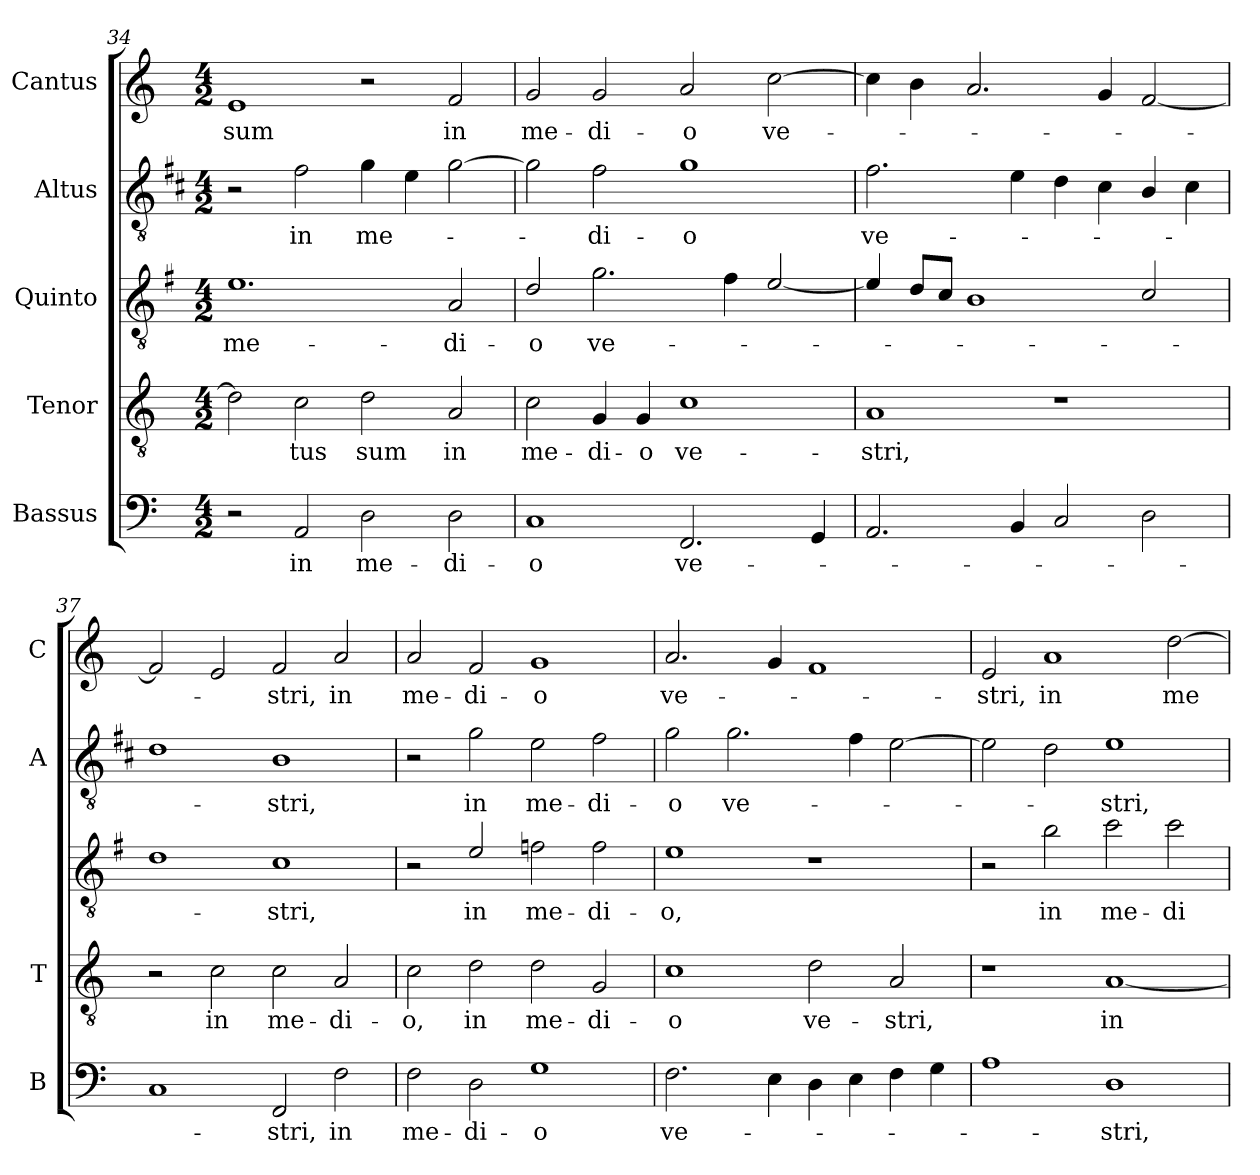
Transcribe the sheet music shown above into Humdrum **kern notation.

**kern	**text	**kern	**text	**kern	**text	**kern	**text	**kern	**text
*part5	*part5	*part4	*part4	*part3	*part3	*part2	*part2	*part1	*part1
*staff5	*staff5	*staff4	*staff4	*staff3	*staff3	*staff2	*staff2	*staff1	*staff1
*I"Bassus	*	*I"Tenor	*	*I"Quinto	*	*I"Altus	*	*I"Cantus	*
*I'B	*	*I'T	*	*	*	*I'A	*	*I'C	*
*clefF4	*	*clefGv2	*	*clefGv2	*	*clefGv2	*	*clefG2	*
*	*	*	*	*ITrd4c7	*	*ITrd1c2	*	*	*
*k[]	*	*k[]	*	*k[]	*	*k[]	*	*k[]	*
*C:	*	*C:	*	*C:	*	*C:	*	*C:	*
*M4/2	*	*M4/2	*	*M4/2	*	*M4/2	*	*M4/2	*
=34	=34	=34	=34	=34	=34	=34	=34	=34	=34
!	!	!	!	!	!LO:LY:b	!	!	!	!LO:LY:b
2r	.	2d\]	.	1.A	me-	2r	.	1e	sum
!	!LO:LY:b	!	!LO:LY:b	!	!	!	!LO:LY:b	!	!
2AA/	in	2c\	-tus	.	.	2e\	in	.	.
!	!LO:LY:b	!	!LO:LY:b	!	!	!	!LO:LY:b	!	!
2D\	me-	2d\	sum	.	.	4f\	me-	2r	.
.	.	.	.	.	.	4d\	.	.	.
!	!LO:LY:b	!	!LO:LY:b	!	!LO:LY:b	!	!	!	!LO:LY:b
2D\	-di-	2A/	in	2D/	-di-	[2f\	.	2f/	in
=35	=35	=35	=35	=35	=35	=35	=35	=35	=35
!	!LO:LY:b	!	!LO:LY:b	!	!LO:LY:b	!	!	!	!LO:LY:b
1C	-o	2c\	me-	2G/	-o	2f\]	.	2g/	me-
!	!	!	!LO:LY:b	!	!LO:LY:b	!	!LO:LY:b	!	!LO:LY:b
.	.	4G/	-di-	2.c\	ve-	2e\	-di-	2g/	-di-
!	!	!	!LO:LY:b	!	!	!	!	!	!
.	.	4G/	-o	.	.	.	.	.	.
!	!LO:LY:b	!	!LO:LY:b	!	!	!	!LO:LY:b	!	!LO:LY:b
2.FF/	ve-	1c	ve-	.	.	1f	-o	2a/	-o
.	.	.	.	4B\	.	.	.	.	.
!	!	!	!	!	!	!	!	!	!LO:LY:b
.	.	.	.	[2A/	.	.	.	[2cc\	ve-
4GG/	.	.	.	.	.	.	.	.	.
=36	=36	=36	=36	=36	=36	=36	=36	=36	=36
!	!	!	!LO:LY:b	!	!	!	!LO:LY:b	!	!
2.AA/	.	1A	-stri,	4A/]	.	2.e\	ve-	4cc\]	.
.	.	.	.	8G/L	.	.	.	4b\	.
.	.	.	.	8F/J	.	.	.	.	.
.	.	.	.	1E	.	.	.	2.a/	.
4BB/	.	.	.	.	.	4d\	.	.	.
2C/	.	1r	.	.	.	4c\	.	.	.
.	.	.	.	.	.	4B\	.	4g/	.
2D\	.	.	.	2F/	.	4A/	.	[2f/	.
.	.	.	.	.	.	4B\	.	.	.
!!LO:LB:g=z
=37	=37	=37	=37	=37	=37	=37	=37	=37	=37
1C	.	2r	.	1G	.	1c	.	2f/]	.
!	!	!	!LO:LY:b	!	!	!	!	!	!
.	.	2c\	in	.	.	.	.	2e/	.
!	!LO:LY:b	!	!LO:LY:b	!	!LO:LY:b	!	!LO:LY:b	!	!LO:LY:b
2FF/	-stri,	2c\	me-	1F	-stri,	1A	-stri,	2f/	-stri,
!	!LO:LY:b	!	!LO:LY:b	!	!	!	!	!	!LO:LY:b
2F\	in	2A/	-di-	.	.	.	.	2a/	in
=38	=38	=38	=38	=38	=38	=38	=38	=38	=38
!	!LO:LY:b	!	!LO:LY:b	!	!	!	!	!	!LO:LY:b
2F\	me-	2c\	-o,	2r	.	2r	.	2a/	me-
!	!LO:LY:b	!	!LO:LY:b	!	!LO:LY:b	!	!LO:LY:b	!	!LO:LY:b
2D\	-di-	2d\	in	2A/	in	2f\	in	2f/	-di-
!	!LO:LY:b	!	!LO:LY:b	!	!LO:LY:b	!	!LO:LY:b	!	!LO:LY:b
1G	-o	2d\	me-	2B-X\	me-	2d\	me-	1g	-o
!	!	!	!LO:LY:b	!	!LO:LY:b	!	!LO:LY:b	!	!
.	.	2G/	-di-	2B-\	-di-	2e\	-di-	.	.
=39	=39	=39	=39	=39	=39	=39	=39	=39	=39
!	!LO:LY:b	!	!LO:LY:b	!	!LO:LY:b	!	!LO:LY:b	!	!LO:LY:b
2.F\	ve-	1c	-o	1A	-o,	2f\	-o	2.a/	ve-
!	!	!	!	!	!	!	!LO:LY:b	!	!
.	.	.	.	.	.	2.f\	ve-	.	.
4E\	.	.	.	.	.	.	.	4g/	.
!	!	!	!LO:LY:b	!	!	!	!	!	!
4D\	.	2d\	ve-	1r	.	.	.	1f	.
4E\	.	.	.	.	.	4e\	.	.	.
!	!	!	!LO:LY:b	!	!	!	!	!	!
4F\	.	2A/	-stri,	.	.	[2d\	.	.	.
4G\	.	.	.	.	.	.	.	.	.
=40	=40	=40	=40	=40	=40	=40	=40	=40	=40
!	!	!	!	!	!	!	!	!	!LO:LY:b
1A	.	1r	.	2r	.	2d\]	.	2e/	-stri,
!	!	!	!	!	!LO:LY:b	!	!	!	!LO:LY:b
.	.	.	.	2e\	in	2c\	.	1a	in
!	!LO:LY:b	!	!LO:LY:b	!	!LO:LY:b	!	!LO:LY:b	!	!
1D	-stri,	[1A	in	2f\	me-	1d	-stri,	.	.
!	!	!	!	!	!LO:LY:b	!	!	!	!LO:LY:b
.	.	.	.	2f\	-di-	.	.	[2dd\	me-
=	=	=	=	=	=	=	=	=	=
*-	*-	*-	*-	*-	*-	*-	*-	*-	*-
